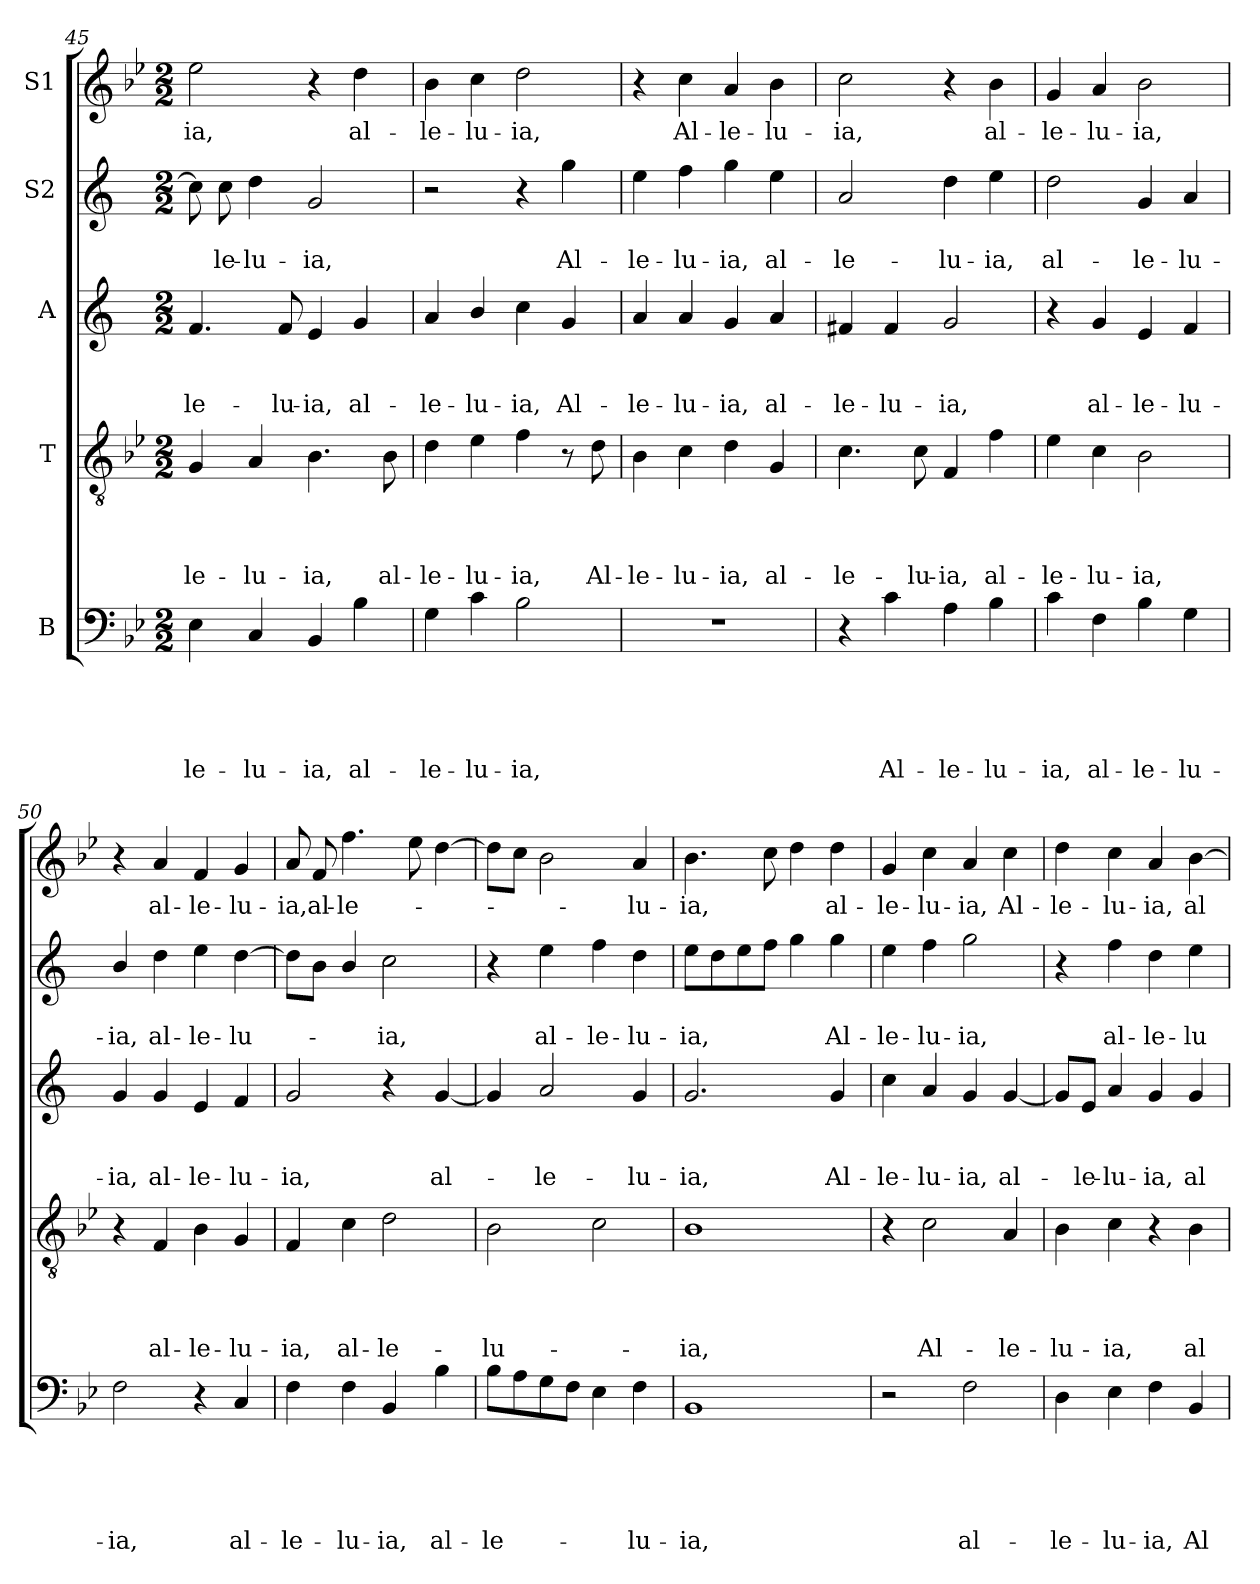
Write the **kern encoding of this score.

**kern	**text	**text	**text	**text	**text	**kern	**text	**text	**text	**text	**kern	**text	**text	**text	**kern	**text	**text	**kern	**text
*part5	*part5	*part5	*part5	*part5	*part5	*part4	*part4	*part4	*part4	*part4	*part3	*part3	*part3	*part3	*part2	*part2	*part2	*part1	*part1
*staff5	*staff5	*staff5	*staff5	*staff5	*staff5	*staff4	*staff4	*staff4	*staff4	*staff4	*staff3	*staff3	*staff3	*staff3	*staff2	*staff2	*staff2	*staff1	*staff1
*I"B	*	*	*	*	*	*I"T	*	*	*	*	*I"A	*	*	*	*I"S2	*	*	*I"S1	*
*clefF4	*	*	*	*	*	*clefGv2	*	*	*	*	*clefG2	*	*	*	*clefG2	*	*	*clefG2	*
*	*	*	*	*	*	*	*	*	*	*	*ITrd1c2	*	*	*	*ITrd1c2	*	*	*	*
*k[b-e-]	*	*	*	*	*	*k[b-e-]	*	*	*	*	*k[b-e-]	*	*	*	*k[b-e-]	*	*	*k[b-e-]	*
*B-:	*	*	*	*	*	*B-:	*	*	*	*	*B-:	*	*	*	*B-:	*	*	*B-:	*
*M2/2	*	*	*	*	*	*M2/2	*	*	*	*	*M2/2	*	*	*	*M2/2	*	*	*M2/2	*
=45	=45	=45	=45	=45	=45	=45	=45	=45	=45	=45	=45	=45	=45	=45	=45	=45	=45	=45	=45
!	!	!	!	!	!LO:LY:b	!	!	!	!	!LO:LY:b	!	!	!	!LO:LY:b	!	!	!	!	!LO:LY:b
4E-\	.	.	.	.	-le-	4G/	.	.	.	-le-	4.e-/	.	.	-le-	8b-\]	.	.	2ee-\	-ia,
!	!	!	!	!	!	!	!	!	!	!	!	!	!	!	!	!	!LO:LY:b	!	!
.	.	.	.	.	.	.	.	.	.	.	.	.	.	.	8b-\	.	-le-	.	.
!	!	!	!	!	!LO:LY:b	!	!	!	!	!LO:LY:b	!	!	!	!	!	!	!LO:LY:b	!	!
4C/	.	.	.	.	-lu-	4A/	.	.	.	-lu-	.	.	.	.	4cc\	.	-lu-	.	.
!	!	!	!	!	!	!	!	!	!	!	!	!	!	!LO:LY:b	!	!	!	!	!
.	.	.	.	.	.	.	.	.	.	.	8e-/	.	.	-lu-	.	.	.	.	.
!	!	!	!	!	!LO:LY:b	!	!	!	!	!LO:LY:b	!	!	!	!LO:LY:b	!	!	!LO:LY:b	!	!
4BB-/	.	.	.	.	-ia,	4.B-\	.	.	.	-ia,	4d/	.	.	-ia,	2f/	.	-ia,	4r	.
!	!	!	!	!	!LO:LY:b	!	!	!	!	!	!	!	!	!LO:LY:b	!	!	!	!	!LO:LY:b
4B-\	.	.	.	.	al-	.	.	.	.	.	4f/	.	.	al-	.	.	.	4dd\	al-
!	!	!	!	!	!	!	!	!	!	!LO:LY:b	!	!	!	!	!	!	!	!	!
.	.	.	.	.	.	8B-\	.	.	.	al-	.	.	.	.	.	.	.	.	.
=46	=46	=46	=46	=46	=46	=46	=46	=46	=46	=46	=46	=46	=46	=46	=46	=46	=46	=46	=46
!	!	!	!	!	!LO:LY:b	!	!	!	!	!LO:LY:b	!	!	!	!LO:LY:b	!	!	!	!	!LO:LY:b
4G\	.	.	.	.	-le-	4d\	.	.	.	-le-	4g/	.	.	-le-	2r	.	.	4b-\	-le-
!	!	!	!	!	!LO:LY:b	!	!	!	!	!LO:LY:b	!	!	!	!LO:LY:b	!	!	!	!	!LO:LY:b
4c\	.	.	.	.	-lu-	4e-\	.	.	.	-lu-	4a/	.	.	-lu-	.	.	.	4cc\	-lu-
!	!	!	!	!	!LO:LY:b	!	!	!	!	!LO:LY:b	!	!	!	!LO:LY:b	!	!	!	!	!LO:LY:b
2B-\	.	.	.	.	-ia,	4f\	.	.	.	-ia,	4b-\	.	.	-ia,	4r	.	.	2dd\	-ia,
!	!	!	!	!	!	!	!	!	!	!	!	!	!	!LO:LY:b	!	!	!LO:LY:b	!	!
.	.	.	.	.	.	8r	.	.	.	.	4f/	.	.	Al-	4ff\	.	Al-	.	.
!	!	!	!	!	!	!	!	!	!	!LO:LY:b	!	!	!	!	!	!	!	!	!
.	.	.	.	.	.	8d\	.	.	.	Al-	.	.	.	.	.	.	.	.	.
=47	=47	=47	=47	=47	=47	=47	=47	=47	=47	=47	=47	=47	=47	=47	=47	=47	=47	=47	=47
!	!	!	!	!	!	!	!	!	!	!LO:LY:b	!	!	!	!LO:LY:b	!	!	!LO:LY:b	!	!
1r	.	.	.	.	.	4B-\	.	.	.	-le-	4g/	.	.	-le-	4dd\	.	-le-	4r	.
!	!	!	!	!	!	!	!	!	!	!LO:LY:b	!	!	!	!LO:LY:b	!	!	!LO:LY:b	!	!LO:LY:b
.	.	.	.	.	.	4c\	.	.	.	-lu-	4g/	.	.	-lu-	4ee-\	.	-lu-	4cc\	Al-
!	!	!	!	!	!	!	!	!	!	!LO:LY:b	!	!	!	!LO:LY:b	!	!	!LO:LY:b	!	!LO:LY:b
.	.	.	.	.	.	4d\	.	.	.	-ia,	4f/	.	.	-ia,	4ff\	.	-ia,	4a/	-le-
!	!	!	!	!	!	!	!	!	!	!LO:LY:b	!	!	!	!LO:LY:b	!	!	!LO:LY:b	!	!LO:LY:b
.	.	.	.	.	.	4G/	.	.	.	al-	4g/	.	.	al-	4dd\	.	al-	4b-\	-lu-
=48	=48	=48	=48	=48	=48	=48	=48	=48	=48	=48	=48	=48	=48	=48	=48	=48	=48	=48	=48
!	!	!	!	!	!	!	!	!	!	!LO:LY:b	!	!	!	!LO:LY:b	!	!	!LO:LY:b	!	!LO:LY:b
4r	.	.	.	.	.	4.c\	.	.	.	-le-	4en/	.	.	-le-	2g/	.	-le-	2cc\	-ia,
!	!	!	!	!	!LO:LY:b	!	!	!	!	!	!	!	!	!LO:LY:b	!	!	!	!	!
4c\	.	.	.	.	Al-	.	.	.	.	.	4e/	.	.	-lu-	.	.	.	.	.
!	!	!	!	!	!	!	!	!	!	!LO:LY:b	!	!	!	!	!	!	!	!	!
.	.	.	.	.	.	8c\	.	.	.	-lu-	.	.	.	.	.	.	.	.	.
!	!	!	!	!	!LO:LY:b	!	!	!	!	!LO:LY:b	!	!	!	!LO:LY:b	!	!	!LO:LY:b	!	!
4A\	.	.	.	.	-le-	4F/	.	.	.	-ia,	2f/	.	.	-ia,	4cc\	.	-lu-	4r	.
!	!	!	!	!	!LO:LY:b	!	!	!	!	!LO:LY:b	!	!	!	!	!	!	!LO:LY:b	!	!LO:LY:b
4B-\	.	.	.	.	-lu-	4f\	.	.	.	al-	.	.	.	.	4dd\	.	-ia,	4b-\	al-
!!LO:PB:g=z
=49	=49	=49	=49	=49	=49	=49	=49	=49	=49	=49	=49	=49	=49	=49	=49	=49	=49	=49	=49
!	!	!	!	!	!LO:LY:b	!	!	!	!	!LO:LY:b	!	!	!	!	!	!	!LO:LY:b	!	!LO:LY:b
4c\	.	.	.	.	-ia,	4e-\	.	.	.	-le-	4r	.	.	.	2cc\	.	al-	4g/	-le-
!	!	!	!	!	!LO:LY:b	!	!	!	!	!LO:LY:b	!	!	!	!LO:LY:b	!	!	!	!	!LO:LY:b
4F\	.	.	.	.	al-	4c\	.	.	.	-lu-	4f/	.	.	al-	.	.	.	4a/	-lu-
!	!	!	!	!	!LO:LY:b	!	!	!	!	!LO:LY:b	!	!	!	!LO:LY:b	!	!	!LO:LY:b	!	!LO:LY:b
4B-\	.	.	.	.	-le-	2B-\	.	.	.	-ia,	4d/	.	.	-le-	4f/	.	-le-	2b-\	-ia,
!	!	!	!	!	!LO:LY:b	!	!	!	!	!	!	!	!	!LO:LY:b	!	!	!LO:LY:b	!	!
4G\	.	.	.	.	-lu-	.	.	.	.	.	4e-/	.	.	-lu-	4g/	.	-lu-	.	.
=50	=50	=50	=50	=50	=50	=50	=50	=50	=50	=50	=50	=50	=50	=50	=50	=50	=50	=50	=50
!	!	!	!	!	!LO:LY:b	!	!	!	!	!	!	!	!	!LO:LY:b	!	!	!LO:LY:b	!	!
2F\	.	.	.	.	-ia,	4r	.	.	.	.	4f/	.	.	-ia,	4a/	.	-ia,	4r	.
!	!	!	!	!	!	!	!	!	!	!LO:LY:b	!	!	!	!LO:LY:b	!	!	!LO:LY:b	!	!LO:LY:b
.	.	.	.	.	.	4F/	.	.	.	al-	4f/	.	.	al-	4cc\	.	al-	4a/	al-
!	!	!	!	!	!	!	!	!	!	!LO:LY:b	!	!	!	!LO:LY:b	!	!	!LO:LY:b	!	!LO:LY:b
4r	.	.	.	.	.	4B-\	.	.	.	-le-	4d/	.	.	-le-	4dd\	.	-le-	4f/	-le-
!	!	!	!	!	!LO:LY:b	!	!	!	!	!LO:LY:b	!	!	!	!LO:LY:b	!	!	!LO:LY:b	!	!LO:LY:b
4C/	.	.	.	.	al-	4G/	.	.	.	-lu-	4e-/	.	.	-lu-	[4cc\	.	-lu-	4g/	-lu-
=51	=51	=51	=51	=51	=51	=51	=51	=51	=51	=51	=51	=51	=51	=51	=51	=51	=51	=51	=51
!	!	!	!	!	!LO:LY:b	!	!	!	!	!LO:LY:b	!	!	!	!LO:LY:b	!	!	!	!	!LO:LY:b
4F\	.	.	.	.	-le-	4F/	.	.	.	-ia,	2f/	.	.	-ia,	8cc\L]	.	.	8a/	-ia,
!	!	!	!	!	!	!	!	!	!	!	!	!	!	!	!	!	!	!	!LO:LY:b
.	.	.	.	.	.	.	.	.	.	.	.	.	.	.	8a\J	.	.	8f/	al-
!	!	!	!	!	!LO:LY:b	!	!	!	!	!LO:LY:b	!	!	!	!	!	!	!	!	!LO:LY:b
4F\	.	.	.	.	-lu-	4c\	.	.	.	al-	.	.	.	.	4a/	.	.	4.ff\	-le-
!	!	!	!	!	!LO:LY:b	!	!	!	!	!LO:LY:b	!	!	!	!	!	!	!LO:LY:b	!	!
4BB-/	.	.	.	.	-ia,	2d\	.	.	.	-le-	4r	.	.	.	2b-\	.	-ia,	.	.
.	.	.	.	.	.	.	.	.	.	.	.	.	.	.	.	.	.	8ee-\	.
!	!	!	!	!	!LO:LY:b	!	!	!	!	!	!	!	!	!LO:LY:b	!	!	!	!	!
4B-\	.	.	.	.	al-	.	.	.	.	.	[4f/	.	.	al-	.	.	.	[4dd\	.
=52	=52	=52	=52	=52	=52	=52	=52	=52	=52	=52	=52	=52	=52	=52	=52	=52	=52	=52	=52
!	!	!	!	!	!LO:LY:b	!	!	!	!	!LO:LY:b	!	!	!	!	!	!	!	!	!
8B-\L	.	.	.	.	-le-	2B-\	.	.	.	-lu-	4f/]	.	.	.	4r	.	.	8dd\L]	.
8A\	.	.	.	.	.	.	.	.	.	.	.	.	.	.	.	.	.	8cc\J	.
!	!	!	!	!	!	!	!	!	!	!	!	!	!	!LO:LY:b	!	!	!LO:LY:b	!	!
8G\	.	.	.	.	.	.	.	.	.	.	2g/	.	.	-le-	4dd\	.	al-	2b-\	.
8F\J	.	.	.	.	.	.	.	.	.	.	.	.	.	.	.	.	.	.	.
!	!	!	!	!	!	!	!	!	!	!	!	!	!	!	!	!	!LO:LY:b	!	!
4E-\	.	.	.	.	.	2c\	.	.	.	.	.	.	.	.	4ee-\	.	-le-	.	.
!	!	!	!	!	!LO:LY:b	!	!	!	!	!	!	!	!	!LO:LY:b	!	!	!LO:LY:b	!	!LO:LY:b
4F\	.	.	.	.	-lu-	.	.	.	.	.	4f/	.	.	-lu-	4cc\	.	-lu-	4a/	-lu-
=53	=53	=53	=53	=53	=53	=53	=53	=53	=53	=53	=53	=53	=53	=53	=53	=53	=53	=53	=53
!	!	!	!	!	!LO:LY:b	!	!	!	!	!LO:LY:b	!	!	!	!LO:LY:b	!	!	!LO:LY:b	!	!LO:LY:b
1BB-	.	.	.	.	-ia,	1B-	.	.	.	-ia,	2.f/	.	.	-ia,	8dd\L	.	-ia,	4.b-\	-ia,
.	.	.	.	.	.	.	.	.	.	.	.	.	.	.	8cc\	.	.	.	.
.	.	.	.	.	.	.	.	.	.	.	.	.	.	.	8dd\	.	.	.	.
.	.	.	.	.	.	.	.	.	.	.	.	.	.	.	8ee-\J	.	.	8cc\	.
.	.	.	.	.	.	.	.	.	.	.	.	.	.	.	4ff\	.	.	4dd\	.
!	!	!	!	!	!	!	!	!	!	!	!	!	!	!LO:LY:b	!	!	!LO:LY:b	!	!LO:LY:b
.	.	.	.	.	.	.	.	.	.	.	4f/	.	.	Al-	4ff\	.	Al-	4dd\	al-
!!LO:LB:g=z
=54	=54	=54	=54	=54	=54	=54	=54	=54	=54	=54	=54	=54	=54	=54	=54	=54	=54	=54	=54
!	!	!	!	!	!	!	!	!	!	!	!	!	!	!LO:LY:b	!	!	!LO:LY:b	!	!LO:LY:b
2r	.	.	.	.	.	4r	.	.	.	.	4b-\	.	.	-le-	4dd\	.	-le-	4g/	-le-
!	!	!	!	!	!	!	!	!	!	!LO:LY:b	!	!	!	!LO:LY:b	!	!	!LO:LY:b	!	!LO:LY:b
.	.	.	.	.	.	2c\	.	.	.	Al-	4g/	.	.	-lu-	4ee-\	.	-lu-	4cc\	-lu-
!	!	!	!	!	!LO:LY:b	!	!	!	!	!	!	!	!	!LO:LY:b	!	!	!LO:LY:b	!	!LO:LY:b
2F\	.	.	.	.	al-	.	.	.	.	.	4f/	.	.	-ia,	2ff\	.	-ia,	4a/	-ia,
!	!	!	!	!	!	!	!	!	!	!LO:LY:b	!	!	!	!LO:LY:b	!	!	!	!	!LO:LY:b
.	.	.	.	.	.	4A/	.	.	.	-le-	[4f/	.	.	al-	.	.	.	4cc\	Al-
=55	=55	=55	=55	=55	=55	=55	=55	=55	=55	=55	=55	=55	=55	=55	=55	=55	=55	=55	=55
!	!	!	!	!	!LO:LY:b	!	!	!	!	!LO:LY:b	!	!	!	!	!	!	!	!	!LO:LY:b
4D\	.	.	.	.	-le-	4B-\	.	.	.	-lu-	8f/L]	.	.	.	4r	.	.	4dd\	-le-
!	!	!	!	!	!	!	!	!	!	!	!	!	!	!LO:LY:b	!	!	!	!	!
.	.	.	.	.	.	.	.	.	.	.	8d/J	.	.	-le-	.	.	.	.	.
!	!	!	!	!	!LO:LY:b	!	!	!	!	!LO:LY:b	!	!	!	!LO:LY:b	!	!	!LO:LY:b	!	!LO:LY:b
4E-\	.	.	.	.	-lu-	4c\	.	.	.	-ia,	4g/	.	.	-lu-	4ee-\	.	al-	4cc\	-lu-
!	!	!	!	!	!LO:LY:b	!	!	!	!	!	!	!	!	!LO:LY:b	!	!	!LO:LY:b	!	!LO:LY:b
4F\	.	.	.	.	-ia,	4r	.	.	.	.	4f/	.	.	-ia,	4cc\	.	-le-	4a/	-ia,
!	!	!	!	!	!LO:LY:b	!	!	!	!	!LO:LY:b	!	!	!	!LO:LY:b	!	!	!LO:LY:b	!	!LO:LY:b
4BB-/	.	.	.	.	Al-	4B-\	.	.	.	al-	4f/	.	.	al-	4dd\	.	-lu-	[4b-\	al-
=	=	=	=	=	=	=	=	=	=	=	=	=	=	=	=	=	=	=	=
*-	*-	*-	*-	*-	*-	*-	*-	*-	*-	*-	*-	*-	*-	*-	*-	*-	*-	*-	*-
